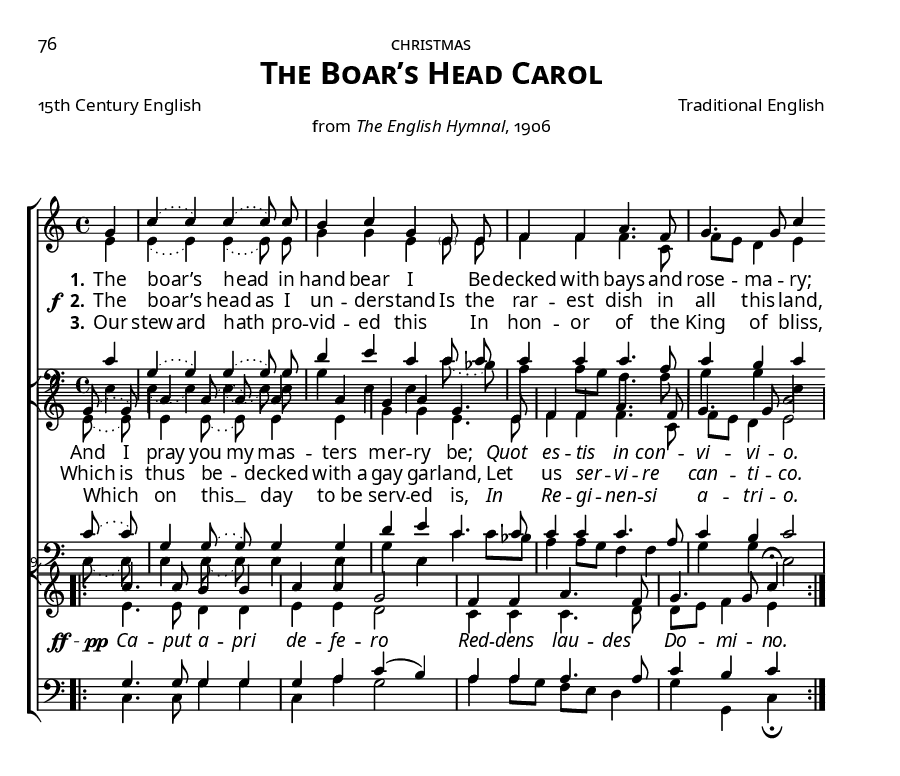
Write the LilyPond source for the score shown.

\version "2.14.2"
\include "util.ly"
\header {
    title = \markup{\override #'(font-name . "Garamond Premier Pro Semibold"){ \abs-fontsize #15 \smallCapsOldStyle"The Boar’s Head Carol"}}
    poet = \markup\oldStyleNum"15th Century English"
    composer = \markup\oldStyleNum"Traditional English"
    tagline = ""
  }\paper {
  print-all-headers = ##f
  paper-height = 9\in
  paper-width = 6\in
  indent = 0\in
  %system-system-spacing = #'((basic-distance . 10) (padding . 0))
  score-markup-spacing =
    #'((basic-distance . 0)
       (minimum-distance . 0)
       (padding . 0)
       (stretchability . 0))
  system-system-spacing =
    #'((basic-distance . 0)
       (minimum-distance . 0)
       (padding . -5)
       (stretchability . 100))
%{IF_LESSER
  markup-system-spacing #'stretchability = 50
  top-markup-spacing #'stretchability = 30
  last-bottom-spacing #'stretchability = 60
%}%END_IF_LESSER
  ragged-last-bottom = ##t
  ragged-bottom = ##f
  two-sided = ##t
  inner-margin = 0.5\in
  outer-margin = 0.25\in
  top-margin = 0.25\in
  bottom-margin = 0.25\in
  first-page-number = #076
  print-first-page-number = ##t
  headerLine = \markup{\override #'(font-name . "Garamond Premier Pro") \smallCapsOldStyle"christmas"}
  oddHeaderMarkup = \markup\fill-line{
     \override #'(font-name . "Garamond Premier Pro")\abs-fontsize #8.5
     \combine 
        \fill-line{"" \on-the-fly #print-page-number-check-first
        \oldStylePageNum""
        }
        \fill-line{\headerLine}
  }
  evenHeaderMarkup = \markup {
     \override #'(font-name . "Garamond Premier Pro")\abs-fontsize #8.5
     \combine
        \on-the-fly #print-page-number-check-first
        \oldStylePageNum""
        \fill-line{\headerLine}
  }
}

#(set-global-staff-size 15) \paper{ #(define fonts (make-pango-font-tree "GoudyOlSt BT" "Garamond Premier Pro" "Garamond Premier Pro" (/ 15 20))) }
%IF_NOT_LESSER

\markup\fill-line{\concat{ "from " \italic "The English Hymnal" \oldStyleNum", 1906"}}
\markup\vspace#2

%END_IF_NOT_LESSER

















%Boars Head Carol
global = {
  \key c \major
  \time 4/4
  \autoBeamOff
  \override DynamicLineSpanner #'staff-padding = #0.0
  \override DynamicLineSpanner #'Y-extent = #'(-1 . 1)
  \mergeDifferentlyDottedOn
}

sopMusic = \relative c'' {
  \partial 4 g4 |
  \slurDotted c4( c) c4( c8) c8 |
  b4 c g4 \parenthesize e8\noBeam e |
  
  f4 f a4. f8 |
  g4. g8 c4 \bar""\break g8\noBeam( g) |
  c4 c8\noBeam( c) c4 c |
  
  b c g4. e8 |
  f4 f a4. f8 |
  g4. g8 c2 | \break
  
  \repeat volta 2 {
    c4. c8 b4 b |
    c c g2 |
    f4 f a4. f8 |
    g4. g8 c4\fermata
  }
}
sopWords = \lyricmode {
  
}

altoMusic = \relative c' {
  e4 |
  \slurDotted e( e) e4( e8) e8 |
  g4 g e4 e8\noBeam e |
  
  f4 f f4. c8 |
  \slurSolid f8[ e] d4 e \slurDotted e8\noBeam( e) |
  e4 e8\noBeam( e) e4 e |
  
  g g e4. e8 |
  f4 f f4. c8 |
  \slurSolid f[ e] d4 e2 |
  
  e4. e8 d4 d |
  e e d2 |
  c4 c c4. d8 |
  \slurSolid d[ e] f4 e |
}
altoWords = {
  \dropLyricsIX
  \lyricmode {
    \set stanza = #"1."
    \set ignoreMelismata = ##t
    The boar’s _ head _ in hand bear I "" Be -- decked with bays and rose -- ma -- ry;
    \set associatedVoice = "basses"
    And I pray you my mas -- ters mer -- ry be;
    \markup\italic Quot _ \markup\italic es -- \markup\italic tis _ \markup\italic in \markup\italic con -- \markup\italic vi -- \markup\italic vi -- \markup\italic o.
  }
  \set stanza = \markup\dynamic"  ff - pp"
  \lyricmode {
    \unset ignoreMelismata
    \markup\italic Ca -- \markup\italic put \markup\italic a -- \markup\italic pri \markup\italic de -- \markup\italic fe -- \markup\italic ro
    \set associatedVoice = "tenors"
    \markup\italic Red -- \markup\italic dens
    \set associatedVoice = "basses"
    \markup\italic lau -- \markup\italic des \markup\italic Do -- \markup\italic mi -- \markup\italic no.
  }
}
altoWordsII = {
  \dropLyricsIX
  \set stanza = \markup{\dynamic"f " "2."}
  \lyricmode {
  %\markup\italic
    \set ignoreMelismata = ##t
    The boar’s _ head as I un -- der -- stand Is the rar -- est dish in all this land,
    \set associatedVoice = "basses"
    Which is thus be -- _ decked with_a gay gar -- land,
    Let _ us
    \markup\italic ser -- _ \markup\italic vi -- \markup\italic re \markup\italic can -- \markup\italic ti -- \markup\italic co.
  }
}
altoWordsIII = \lyricmode {
  \dropLyricsIX
  \set stanza = #"3."
  \set ignoreMelismata = ##t
  Our stew -- ard hath _ pro -- vid -- ed this
  "" In hon -- or of the King of bliss,
  \set associatedVoice = "basses"
  Which _ on this __ _ day to_be serv -- ed is,
  \markup\italic In _ \markup\italic Re -- \markup\italic gi -- _ \markup\italic nen -- \markup\italic si \markup\italic a -- \markup\italic tri -- \markup\italic o.
}
altoWordsIV = \lyricmode {
}
altoWordsV = \lyricmode {
}
altoWordsVI = \lyricmode {
}
tenorMusic = \relative c' {
  c4 |
  \slurDotted g( g) g4( g8) g8 |
  d'4 e c4 c8\noBeam c |
  
  c4 c c4. a8 |
  c4 b c c8\noBeam( c) |
  g4 g8\noBeam( g) g4 g |
  
  d' e c4. c8 |
  c4 c c4. a8 |
  c4 b c2 |
  
  g4. g8 g4 g |
  g a \slurSolid c( b) |
  a a a4. a8 |
  c4 b c |
}
tenorWords = \lyricmode {

}

bassMusic = \relative c {
  c4 |
  \slurDotted c( c) c4( c8) c8 |
  g'4 c, c4 c'8\noBeam( bes) |
  
  a4 \slurSolid a8[ g] f4. f8 |
  g4 g c, \slurDotted c8\noBeam( c) |
  c4 c8\noBeam( c) c4 c |
  
  g' c, c'4 c8[ bes] |
  a4 \slurSolid a8[ g] f4 f |
  g4 g c,2 |
  
  c4. c8 g'4 g |
  c, a' g2 |
  a4 a8[ g] f[ e] d4 |
  g4 g, c\fermata |
}
bassWords = \lyricmode {

}

pianoRH = \relative c' {
  
}
pianoLH = \relative c' {
  
}

\score {
  <<
   \new ChoirStaff <<
%    \new Lyrics = sopranos \with { \override VerticalAxisGroup #'nonstaff-relatedstaff-spacing = #'((basic-distance . 1)) }
    \new Staff = women <<
      \new Voice = "sopranos" { \voiceOne << \global \sopMusic >> }
      \new Voice = "altos" { \voiceTwo << \global \altoMusic >> }
    >>
   \new Staff = men <<
      \clef bass
      \new Voice = "tenors" { \voiceOne << \global \tenorMusic >> }
      \new Voice = "basses" { \voiceTwo << \global \bassMusic >> }
    >>
    \new Lyrics \with { alignAboveContext = #"women" \override VerticalAxisGroup #'nonstaff-relatedstaff-spacing = #'((basic-distance . 1))} \lyricsto "sopranos" \sopWords
    \new Lyrics = "altosVI"  \with { alignBelowContext = #"women" } \lyricsto "tenors" \altoWordsVI
    \new Lyrics = "altosV"  \with { alignBelowContext = #"women" } \lyricsto "tenors" \altoWordsV
    \new Lyrics = "altosIV"  \with { alignBelowContext = #"women" } \lyricsto "tenors" \altoWordsIV
    \new Lyrics = "altosIII"  \with { alignBelowContext = #"women" } \lyricsto "tenors" \altoWordsIII
    \new Lyrics = "altosII"  \with { alignBelowContext = #"women" } \lyricsto "tenors" \altoWordsII
    \new Lyrics = "altos"  \with { alignBelowContext = #"women" \override VerticalAxisGroup #'nonstaff-relatedstaff-spacing = #'((padding . -0.5))} \lyricsto "tenors" \altoWords
    \new Lyrics \with { alignAboveContext = #"men" \override VerticalAxisGroup #'nonstaff-relatedstaff-spacing = #'((basic-distance . 1)) } \lyricsto "tenors" \tenorWords
    \new Lyrics \with { alignBelowContext = #"men" \override VerticalAxisGroup #'nonstaff-relatedstaff-spacing = #'((basic-distance . 1)) } \lyricsto "basses" \bassWords
  >>
%    \new PianoStaff << \new Staff { \new Voice { \pianoRH } } \new Staff { \clef "bass" \pianoLH } >>
  >>
  \layout {
    \context {
      \Score
      %\override SpacingSpanner #'base-shortest-duration = #(ly:make-moment 1 8)
      %\override SpacingSpanner #'common-shortest-duration = #(ly:make-moment 1 4)
    }
    \context {
      % Remove all empty staves
      % \Staff \RemoveEmptyStaves \override VerticalAxisGroup #'remove-first = ##t
    }
    \context {
      \Lyrics
      \override LyricText #'X-offset = #center-on-word
    }
  }
  
  \midi {
    \tempo 4 = 150
    \set Staff.midiInstrument = "flute"
  
    \context {
      \Voice
      \remove "Dynamic_performer"
    }
  }
}
